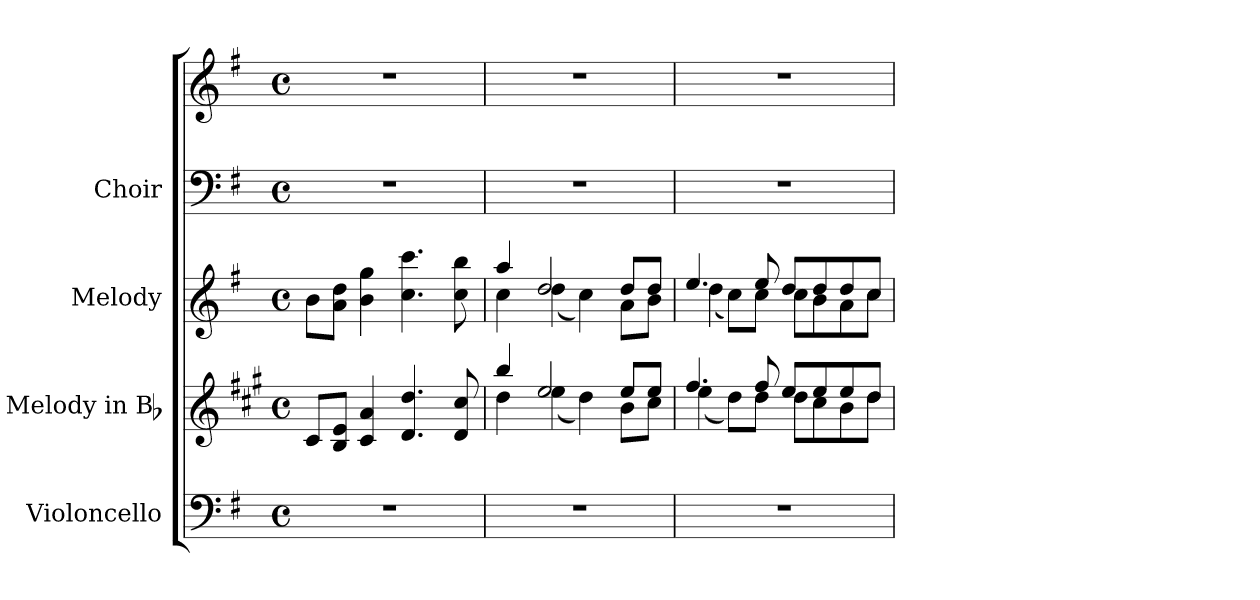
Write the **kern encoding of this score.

**kern	**kern	**kern	**kern	**kern
*part4	*part3	*part2	*part1	*part1
*staff5	*staff4	*staff3	*staff2	*staff1
*I"Violoncello	*I"Melody in Bb	*I"Melody	*I"Choir	*
*I'Vc.	*I'Bb	*I'M.	*I'Choir	*
!!LO:PB:g=z
*clefF4	*clefG2	*clefG2	*clefF4	*clefG2
*	*ITrd1c2	*	*	*
*k[f#]	*k[f#]	*k[f#]	*k[f#]	*k[f#]
*G:	*G:	*G:	*G:	*G:
*M4/4	*M4/4	*M4/4	*M4/4	*M4/4
*met(c)	*met(c)	*met(c)	*met(c)	*met(c)
*MM86	*MM86	*MM86	*MM86	*MM86
=1	=1	=1	=1	=1
1r	8Bi/L	8bi\L	1r	1r
.	8Ai/ 8diJ	8ai\ 8ddiJ	.	.
.	4Bi/ 4gi	4bi\ 4ggi	.	.
.	4.ci/ 4.cci	4.cci\ 4.ccci	.	.
.	8ci/ 8bi	8cci\ 8bbi	.	.
=2	=2	=2	=2	=2
*	*^	*^	*	*
1r	4aai/	4cci\	4aai/	4cci\	1r	1r
.	2ddi/	(4ddi\	2ddi/	(4ddi\	.	.
.	.	4cci\)	.	4cci\)	.	.
.	8ddi/L	8ai\L	8ddi/L	8ai\L	.	.
.	8ddi/J	8bi\J	8ddi/J	8bi\J	.	.
=3	=3	=3	=3	=3	=3	=3
1r	4.eei/	(4ddi\	4.eei/	(4ddi\	1r	1r
.	.	8cci\L)	.	8cci\L)	.	.
.	8eei/	8cci\J	8eei/	8cci\J	.	.
.	8ddi/L	8cci\L	8ddi/L	8cci\L	.	.
.	8ddi/	8bi\	8ddi/	8bi\	.	.
.	8ddi/	8ai\	8ddi/	8ai\	.	.
.	8cci/J	8cci\J	8cci/J	8cci\J	.	.
*	*v	*v	*	*	*	*
*	*	*v	*v	*	*
=	=	=	=	=
*-	*-	*-	*-	*-
